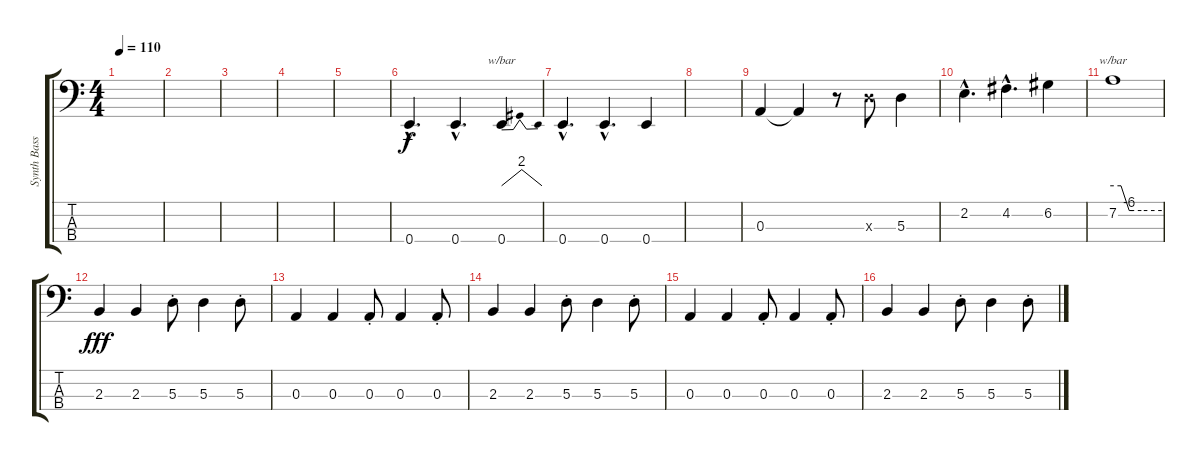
\track ("Synth Bass" "Synth Bass") {instrument synthbass1}
\staff {score tabs}
\tuning (G2 D2 A1 E1) {hide}
\ts (4 4)
\tempo 110
\clef f4
\ks c
|
|
|
|
|
0.4{hac}.4{d instrument electricbassfinger} 0.4{hac}.4{d} 0.4.4{tbe (dip default 0 0 30 8 60 0)} |
0.4{hac}.4{d instrument electricbassfinger} 0.4{hac}.4{d} 0.4.4 |
|
0.3.4{instrument electricbassfinger} 0.3{t}.4 r.8 5.3{x}.8 5.3.4 |
2.2{hac}.4{d} 4.2{hac}.4{d} 6.2.4 |
7.2.1{tbe (custom default 0 0 10 0 20 -24 25 -24 35 -24 60 -24)} |
2.3.4{dy fff instrument synthbass1} 2.3.4 5.3{st}.8 5.3.4 5.3{st}.8 |
0.3.4 0.3.4 0.3{st}.8 0.3.4 0.3{st}.8 |
2.3.4 2.3.4 5.3{st}.8 5.3.4 5.3{st}.8 |
0.3.4 0.3.4 0.3{st}.8 0.3.4 0.3{st}.8 |
2.3.4 2.3.4 5.3{st}.8 5.3.4 5.3{st}.8
